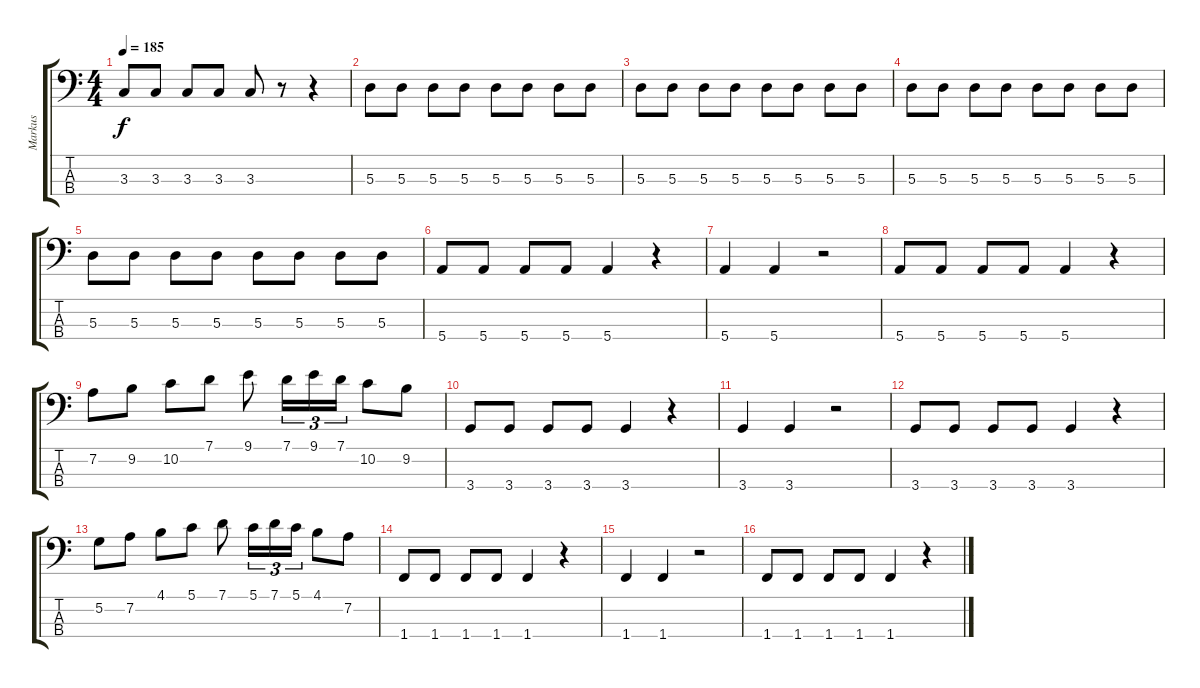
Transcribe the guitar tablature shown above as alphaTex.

\track ("Markus" "Markus") {instrument slapbass2}
\staff {score tabs}
\tuning (G2 D2 A1 E1) {hide}
\ts (4 4)
\tempo 185
\clef f4
\ks c
3.3.8{dy f} 3.3.8 3.3.8 3.3.8 3.3.8 r.8 r.4 |
5.3.8 5.3.8 5.3.8 5.3.8 5.3.8 5.3.8 5.3.8 5.3.8 |
5.3.8 5.3.8 5.3.8 5.3.8 5.3.8 5.3.8 5.3.8 5.3.8 |
5.3.8 5.3.8 5.3.8 5.3.8 5.3.8 5.3.8 5.3.8 5.3.8 |
5.3.8 5.3.8 5.3.8 5.3.8 5.3.8 5.3.8 5.3.8 5.3.8 |
5.4.8 5.4.8 5.4.8 5.4.8 5.4.4 r.4 |
5.4.4 5.4.4 r.2 |
5.4.8 5.4.8 5.4.8 5.4.8 5.4.4 r.4 |
7.2.8 9.2.8 10.2.8 7.1.8 9.1.8 7.1.16{tu (3 2)} 9.1.16{tu (3 2)} 7.1.16{tu (3 2)} 10.2.8 9.2.8 |
3.4.8 3.4.8 3.4.8 3.4.8 3.4.4 r.4 |
3.4.4 3.4.4 r.2 |
3.4.8 3.4.8 3.4.8 3.4.8 3.4.4 r.4 |
5.2.8 7.2.8 4.1.8 5.1.8 7.1.8 5.1.16{tu (3 2)} 7.1.16{tu (3 2)} 5.1.16{tu (3 2)} 4.1.8 7.2.8 |
1.4.8 1.4.8 1.4.8 1.4.8 1.4.4 r.4 |
1.4.4 1.4.4 r.2 |
1.4.8 1.4.8 1.4.8 1.4.8 1.4.4 r.4
